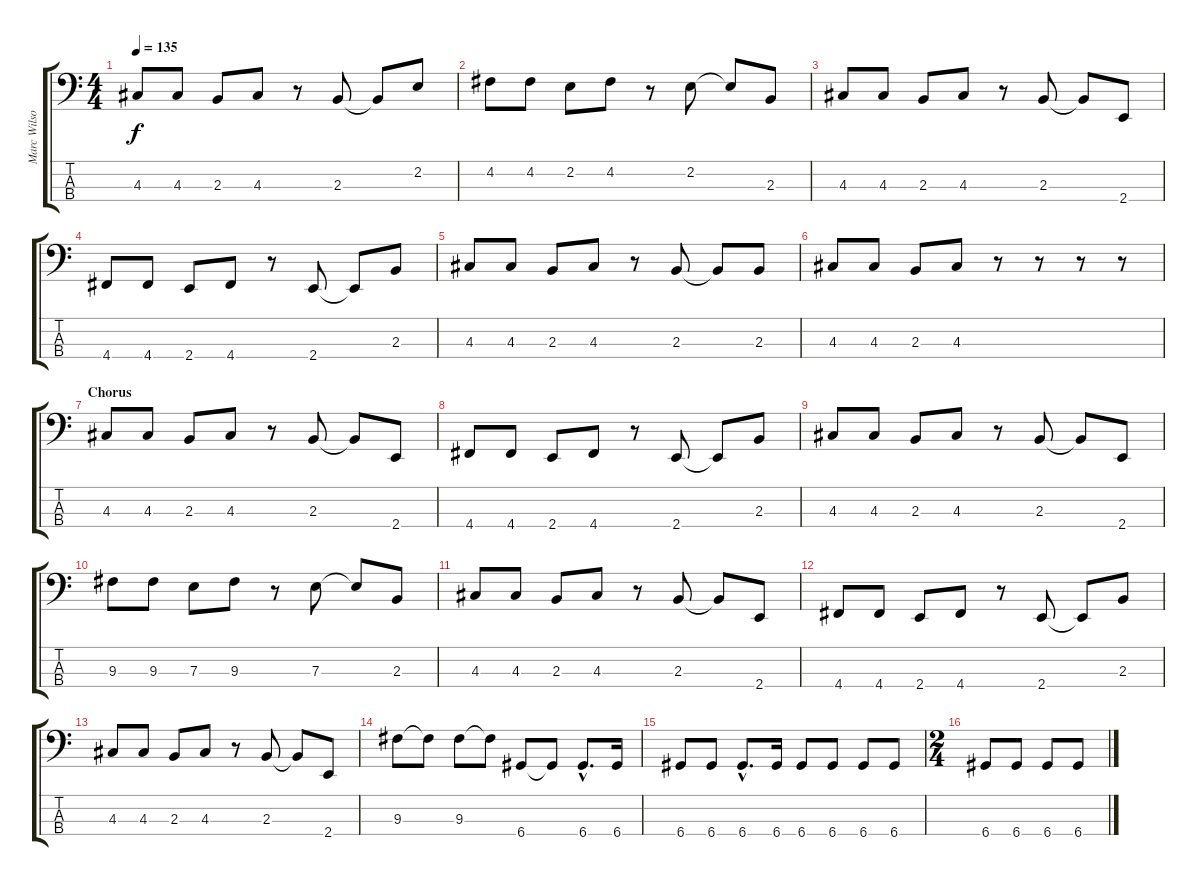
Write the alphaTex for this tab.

\track ("Marc Wilson - Bass" "Marc Wilso") {instrument electricbassfinger}
\staff {score tabs}
\tuning (G2 D2 A1 D1) {hide}
\ts (4 4)
\tempo 135
\clef f4
\ks c
4.3.8{dy f} 4.3.8 2.3.8 4.3.8 r.8 2.3.8 2.3{t}.8 2.2.8 |
4.2.8 4.2.8 2.2.8 4.2.8 r.8 2.2.8 2.2{t}.8 2.3.8 |
4.3.8 4.3.8 2.3.8 4.3.8 r.8 2.3.8 2.3{t}.8 2.4.8 |
4.4.8 4.4.8 2.4.8 4.4.8 r.8 2.4.8 2.4{t}.8 2.3.8 |
4.3.8 4.3.8 2.3.8 4.3.8 r.8 2.3.8 2.3{t}.8 2.3.8 |
4.3.8 4.3.8 2.3.8 4.3.8 r.8 r.8 r.8 r.8 |
\section ("" "Chorus")
4.3.8 4.3.8 2.3.8 4.3.8 r.8 2.3.8 2.3{t}.8 2.4.8 |
4.4.8 4.4.8 2.4.8 4.4.8 r.8 2.4.8 2.4{t}.8 2.3.8 |
4.3.8 4.3.8 2.3.8 4.3.8 r.8 2.3.8 2.3{t}.8 2.4.8 |
9.3.8 9.3.8 7.3.8 9.3.8 r.8 7.3.8 7.3{t}.8 2.3.8 |
4.3.8 4.3.8 2.3.8 4.3.8 r.8 2.3.8 2.3{t}.8 2.4.8 |
4.4.8 4.4.8 2.4.8 4.4.8 r.8 2.4.8 2.4{t}.8 2.3.8 |
4.3.8 4.3.8 2.3.8 4.3.8 r.8 2.3.8 2.3{t}.8 2.4.8 |
9.3.8 9.3{t}.8 9.3.8 9.3{t}.8 6.4.8 6.4{t}.8 6.4{hac}.8{d} 6.4.16 |
6.4.8 6.4.8 6.4{hac}.8{d} 6.4.16 6.4.8 6.4.8 6.4.8 6.4.8 |
\ts (2 4)
6.4.8 6.4.8 6.4.8 6.4.8
